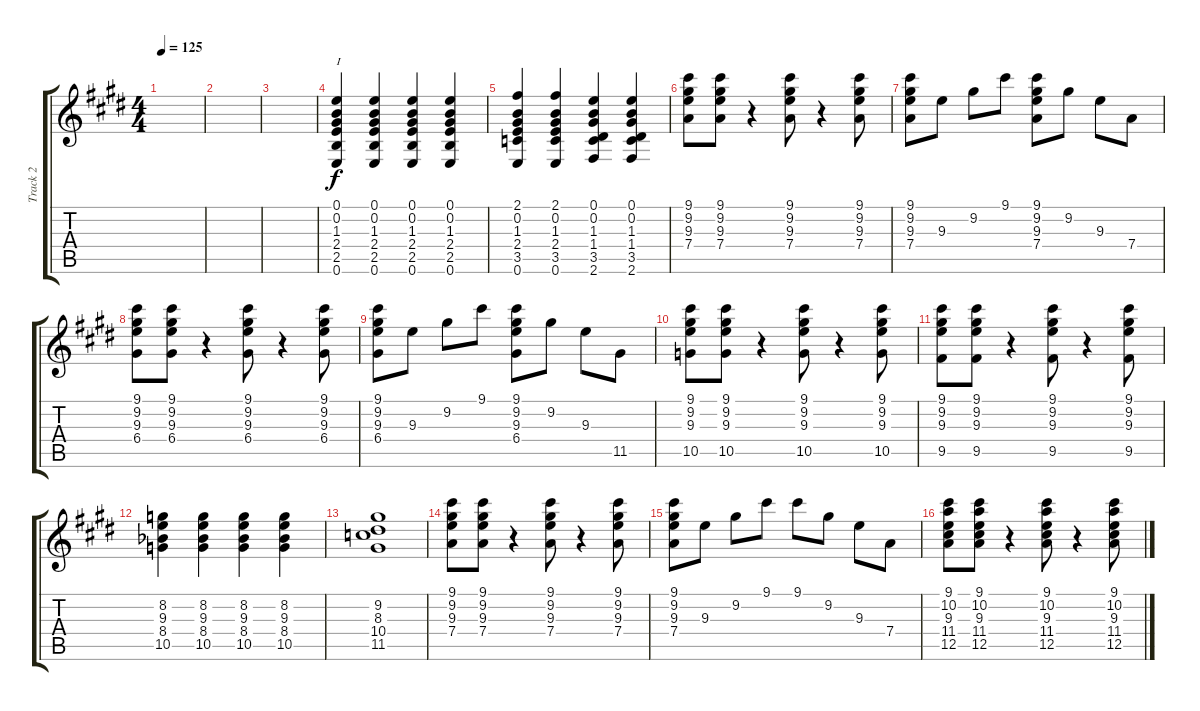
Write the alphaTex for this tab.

\track ("Track 2" "Track 2") {instrument electricguitarjazz}
\staff {score tabs}
\tuning (E4 B3 G3 D3 A2 E2) {hide}
\ts (4 4)
\tempo 125
\clef g2
\ks e
|
|
|
(0.1 0.2 1.3 2.4 2.5 0.6).4{txt "I"} (0.1 0.2 1.3 2.4 2.5 0.6).4 (0.1 0.2 1.3 2.4 2.5 0.6).4 (0.1 0.2 1.3 2.4 2.5 0.6).4 |
(2.1 0.2 1.3 2.4 3.5 0.6).4 (2.1 0.2 1.3 2.4 3.5 0.6).4 (0.1 0.2 1.3 1.4 3.5 2.6).4 (0.1 0.2 1.3 1.4 3.5 2.6).4 |
(9.1 9.2 9.3 7.4).8 (9.1 9.2 9.3 7.4).8 r.4 (9.1 9.2 9.3 7.4).8 r.4 (9.1 9.2 9.3 7.4).8 |
(9.1 9.2 9.3 7.4).8 9.3.8 9.2.8 9.1.8 (9.1 9.2 9.3 7.4).8 9.2.8 9.3.8 7.4.8 |
(9.1 9.2 9.3 6.4).8 (9.1 9.2 9.3 6.4).8 r.4 (9.1 9.2 9.3 6.4).8 r.4 (9.1 9.2 9.3 6.4).8 |
(9.1 9.2 9.3 6.4).8 9.3.8 9.2.8 9.1.8 (9.1 9.2 9.3 6.4).8 9.2.8 9.3.8 11.5.8 |
(9.1 9.2 9.3 10.5).8 (9.1 9.2 9.3 10.5).8 r.4 (9.1 9.2 9.3 10.5).8 r.4 (9.1 9.2 9.3 10.5).8 |
(9.1 9.2 9.3 9.5).8 (9.1 9.2 9.3 9.5).8 r.4 (9.1 9.2 9.3 9.5).8 r.4 (9.1 9.2 9.3 9.5).8 |
(8.2 9.3 8.4{acc b} 10.5).4 (8.2 9.3 8.4{acc b} 10.5).4 (8.2 9.3 8.4{acc b} 10.5).4 (8.2 9.3 8.4{acc b} 10.5).4 |
(9.2 8.3 10.4 11.5).1 |
(9.1 9.2 9.3 7.4).8 (9.1 9.2 9.3 7.4).8 r.4 (9.1 9.2 9.3 7.4).8 r.4 (9.1 9.2 9.3 7.4).8 |
(9.1 9.2 9.3 7.4).8 9.3.8 9.2.8 9.1.8 9.1.8 9.2.8 9.3.8 7.4.8 |
(9.1 10.2 9.3 11.4 12.5).8 (9.1 10.2 9.3 11.4 12.5).8 r.4 (9.1 10.2 9.3 11.4 12.5).8 r.4 (9.1 10.2 9.3 11.4 12.5).8
